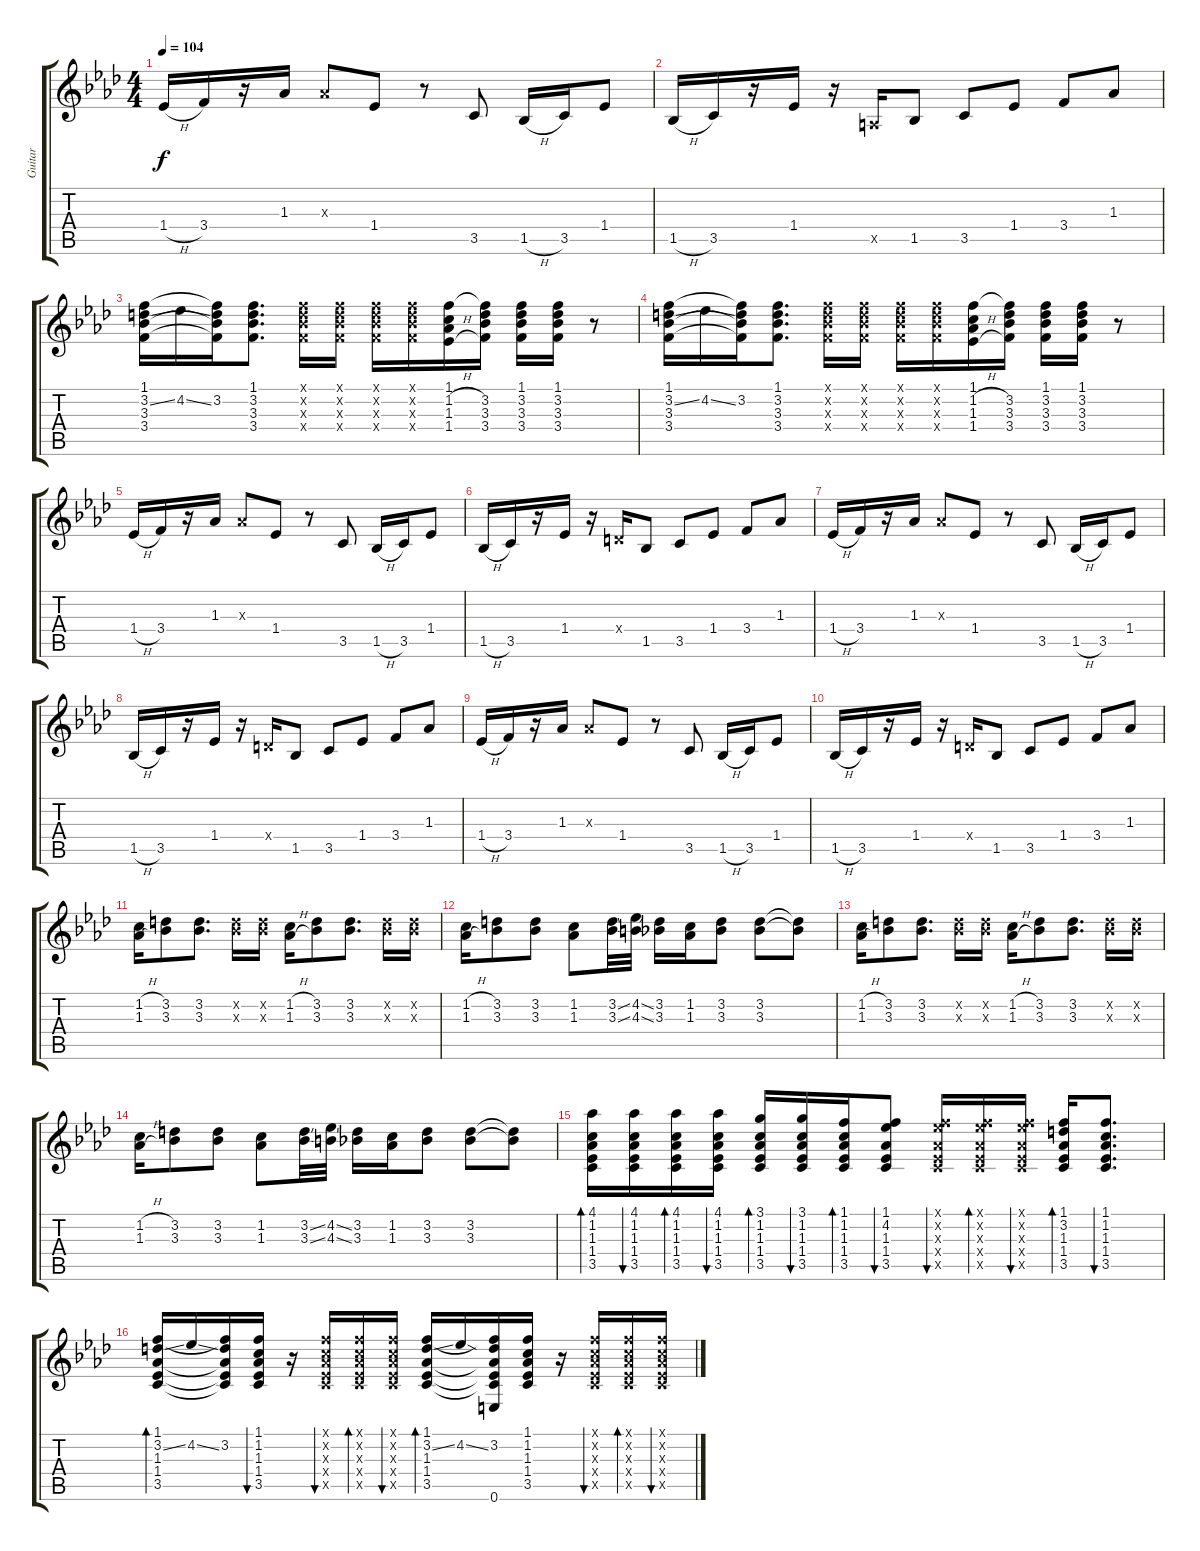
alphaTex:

\track ("Guitar" "Guitar") {instrument electricguitarjazz}
\staff {score tabs}
\tuning (E4 B3 G3 D3 A2 E2) {hide}
\ts (4 4)
\tempo 104
\clef g2
\ks ab
1.4{h}.16{dy f instrument electricguitarjazz} 3.4.16 r.16 1.3.16 1.3{x}.8 1.4.8 r.8 3.5.8 1.5{h}.16 3.5.16 1.4.8 |
1.5{h}.16 3.5.16 r.16 1.4.16 r.16 0.5{x}.16 1.5.8 3.5.8 1.4.8 3.4.8 1.3.8 |
(1.1 3.2{ss} 3.3 3.4).16 4.2{ss}.16 (1.1{t} 3.2 3.3{t} 3.4{t}).16 (1.1 3.2 3.3 3.4).8{d} (1.1{x} 3.2{x} 3.3{x} 3.4{x}).16 (1.1{x} 3.2{x} 3.3{x} 3.4{x}).16 (1.1{x} 3.2{x} 3.3{x} 3.4{x}).16 (1.1{x} 3.2{x} 3.3{x} 3.4{x}).16 (1.1 1.2{h} 1.3{h} 1.4{h}).16 (1.1{t} 3.2 3.3 3.4).16 (1.1 3.2 3.3 3.4).16 (1.1 3.2 3.3 3.4).16 r.8 |
(1.1 3.2{ss} 3.3 3.4).16 4.2{ss}.16 (1.1{t} 3.2 3.3{t} 3.4{t}).16 (1.1 3.2 3.3 3.4).8{d} (1.1{x} 3.2{x} 3.3{x} 3.4{x}).16 (1.1{x} 3.2{x} 3.3{x} 3.4{x}).16 (1.1{x} 3.2{x} 3.3{x} 3.4{x}).16 (1.1{x} 3.2{x} 3.3{x} 3.4{x}).16 (1.1 1.2{h} 1.3{h} 1.4{h}).16 (1.1{t} 3.2 3.3 3.4).16 (1.1 3.2 3.3 3.4).16 (1.1 3.2 3.3 3.4).16 r.8 |
1.4{h}.16 3.4.16 r.16 1.3.16 1.3{x}.8 1.4.8 r.8 3.5.8 1.5{h}.16 3.5.16 1.4.8 |
1.5{h}.16 3.5.16 r.16 1.4.16 r.16 0.4{x}.16 1.5.8 3.5.8 1.4.8 3.4.8 1.3.8 |
1.4{h}.16 3.4.16 r.16 1.3.16 1.3{x}.8 1.4.8 r.8 3.5.8 1.5{h}.16 3.5.16 1.4.8 |
1.5{h}.16 3.5.16 r.16 1.4.16 r.16 0.4{x}.16 1.5.8 3.5.8 1.4.8 3.4.8 1.3.8 |
1.4{h}.16 3.4.16 r.16 1.3.16 1.3{x}.8 1.4.8 r.8 3.5.8 1.5{h}.16 3.5.16 1.4.8 |
1.5{h}.16 3.5.16 r.16 1.4.16 r.16 0.4{x}.16 1.5.8 3.5.8 1.4.8 3.4.8 1.3.8 |
(1.2{h} 1.3{h}).16 (3.2 3.3).8 (3.2 3.3).8{d} (3.2{x} 3.3{x}).16 (3.2{x} 3.3{x}).16 (1.2{h} 1.3{h}).16 (3.2 3.3).8 (3.2 3.3).8{d} (3.2{x} 3.3{x}).16 (3.2{x} 3.3{x}).16 |
(1.2{h} 1.3{h}).16 (3.2 3.3).8 (3.2 3.3).8 (1.2 1.3).8 (3.2{ss} 3.3{ss}).32 (4.2{ss} 4.3{ss}).32 (3.2 3.3).16 (1.2 1.3).16 (3.2 3.3).8 (3.2 3.3).8 (3.2{t} 3.3{t}).8 |
(1.2{h} 1.3{h}).16 (3.2 3.3).8 (3.2 3.3).8{d} (3.2{x} 3.3{x}).16 (3.2{x} 3.3{x}).16 (1.2{h} 1.3{h}).16 (3.2 3.3).8 (3.2 3.3).8{d} (3.2{x} 3.3{x}).16 (3.2{x} 3.3{x}).16 |
(1.2{h} 1.3{h}).16 (3.2 3.3).8 (3.2 3.3).8 (1.2 1.3).8 (3.2{ss} 3.3{ss}).32 (4.2{ss} 4.3{ss}).32 (3.2 3.3).16 (1.2 1.3).16 (3.2 3.3).8 (3.2 3.3).8 (3.2{t} 3.3{t}).8 |
(4.1 1.2 1.3 1.4 3.5).16{bd 60} (4.1 1.2 1.3 1.4 3.5).16{bu 60} (4.1 1.2 1.3 1.4 3.5).16{bd 60} (4.1 1.2 1.3 1.4 3.5).16{bu 60} (3.1 1.2 1.3 1.4 3.5).16{bd 60} (3.1 1.2 1.3 1.4 3.5).16{bu 60} (1.1 1.2 1.3 1.4 3.5).16{bd 60} (1.1 4.2 1.3 1.4 3.5).8{bu 60} (1.1{x} 4.2{x} 1.3{x} 1.4{x} 3.5{x}).16{bu 60} (1.1{x} 4.2{x} 1.3{x} 1.4{x} 3.5{x}).16{bd 60} (1.1{x} 4.2{x} 1.3{x} 1.4{x} 3.5{x}).16{bu 60} (1.1 3.2 1.3 1.4 3.5).16{bd 60} (1.1 1.2 1.3 1.4 3.5).8{d bu 60} |
(1.1 3.2{ss} 1.3 1.4 3.5).16{bd 60} 4.2{ss}.16 (1.1{t} 3.2 1.3{t} 1.4{t} 3.5{t}).16 (1.1 1.2 1.3 1.4 3.5).16{bu 60} r.16 (1.1{x} 1.2{x} 1.3{x} 1.4{x} 3.5{x}).16{bu 60} (1.1{x} 1.2{x} 1.3{x} 1.4{x} 3.5{x}).16{bd 60} (1.1{x} 1.2{x} 1.3{x} 1.4{x} 3.5{x}).16{bu 60} (1.1 3.2{ss} 1.3 1.4 3.5).16{bd 60} 4.2{ss}.16 (1.1{t} 3.2 1.3{t} 1.4{t} 3.5{t} 0.6).16 (1.1 1.2 1.3 1.4 3.5).16 r.16 (1.1{x} 1.2{x} 1.3{x} 1.4{x} 3.5{x}).16{bu 60} (1.1{x} 1.2{x} 1.3{x} 1.4{x} 3.5{x}).16{bd 60} (1.1{x} 1.2{x} 1.3{x} 1.4{x} 3.5{x}).16{bu 60}
